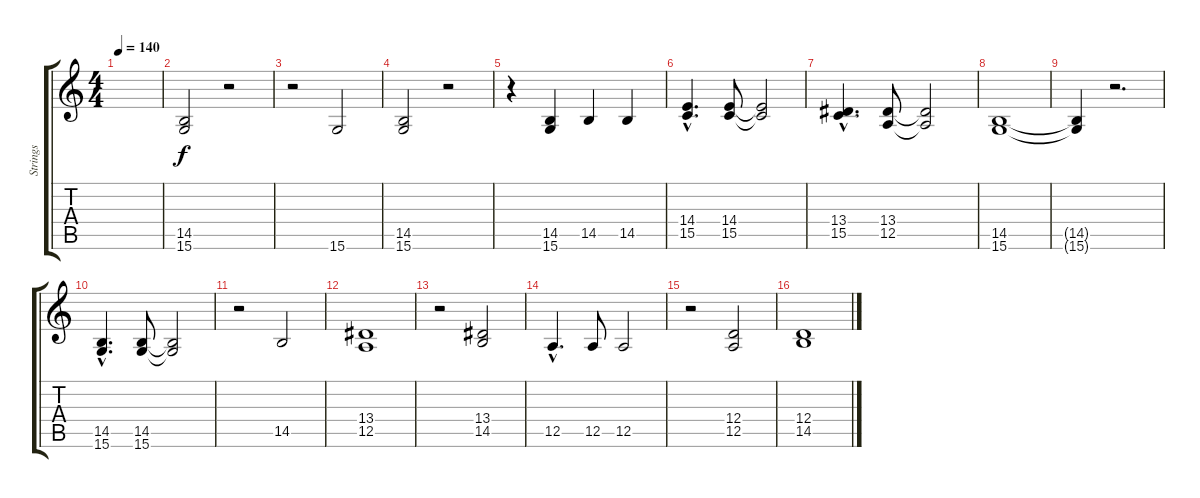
\track ("Strings" "Strings") {instrument stringensemble1}
\staff {score tabs}
\tuning (E4 B3 G3 D3 A2 E2) {hide}
\ts (4 4)
\tempo 140
\clef g2
\ks c
|
(14.5 15.6).2 r.2 |
r.2 15.6.2 |
(14.5 15.6).2 r.2 |
r.4 (14.5 15.6).4 14.5.4 14.5.4 |
(14.4{hac} 15.5{hac}).4{d} (14.4 15.5).8 (14.4{t} 15.5{t}).2 |
(13.4{hac} 15.5{hac}).4{d} (13.4 12.5).8 (13.4{t} 12.5{t}).2 |
(14.5 15.6).1 |
(14.5{t} 15.6{t}).4 r.2{d} |
(14.5{hac} 15.6{hac}).4{d} (14.5 15.6).8 (14.5{t} 15.6{t}).2 |
r.2 14.5.2 |
(13.4 12.5).1 |
r.2 (13.4 14.5).2 |
12.5{hac}.4{d} 12.5.8 12.5.2 |
r.2 (12.4 12.5).2 |
(12.4 14.5).1
